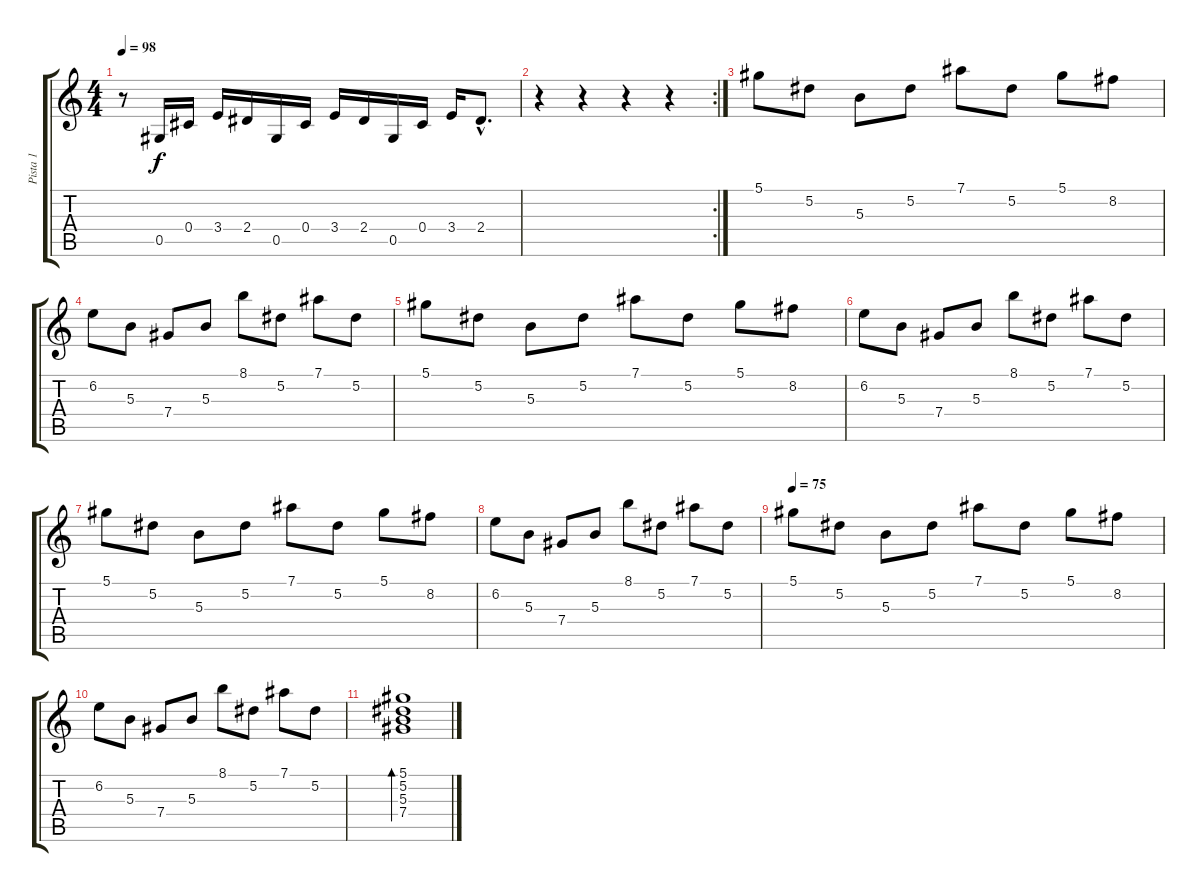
\track ("Pista 1" "Pista 1") {instrument acousticguitarsteel}
\staff {score tabs}
\tuning (Eb4 Bb3 Gb3 Db3 Ab2 Eb2) {hide}
\ts (4 4)
\tempo 98
\clef g2
\ks c
r.8{dy f} 0.5.16 0.4.16 3.4.16 2.4.16 0.5.16 0.4.16 3.4.16 2.4.16 0.5.16 0.4.16 3.4.16 2.4{hac}.8{d} |
\rc 2
r.4 r.4 r.4 r.4 |
5.1.8 5.2.8 5.3.8 5.2.8 7.1.8 5.2.8 5.1.8 8.2.8 |
6.2.8 5.3.8 7.4.8 5.3.8 8.1.8 5.2.8 7.1.8 5.2.8 |
5.1.8 5.2.8 5.3.8 5.2.8 7.1.8 5.2.8 5.1.8 8.2.8 |
6.2.8 5.3.8 7.4.8 5.3.8 8.1.8 5.2.8 7.1.8 5.2.8 |
5.1.8 5.2.8 5.3.8 5.2.8 7.1.8 5.2.8 5.1.8 8.2.8 |
6.2.8 5.3.8 7.4.8 5.3.8 8.1.8 5.2.8 7.1.8 5.2.8 |
\tempo 75
5.1.8 5.2.8 5.3.8 5.2.8 7.1.8 5.2.8 5.1.8 8.2.8 |
6.2.8 5.3.8 7.4.8 5.3.8 8.1.8 5.2.8 7.1.8 5.2.8 |
(5.1 5.2 5.3 7.4).1{bd 240}
